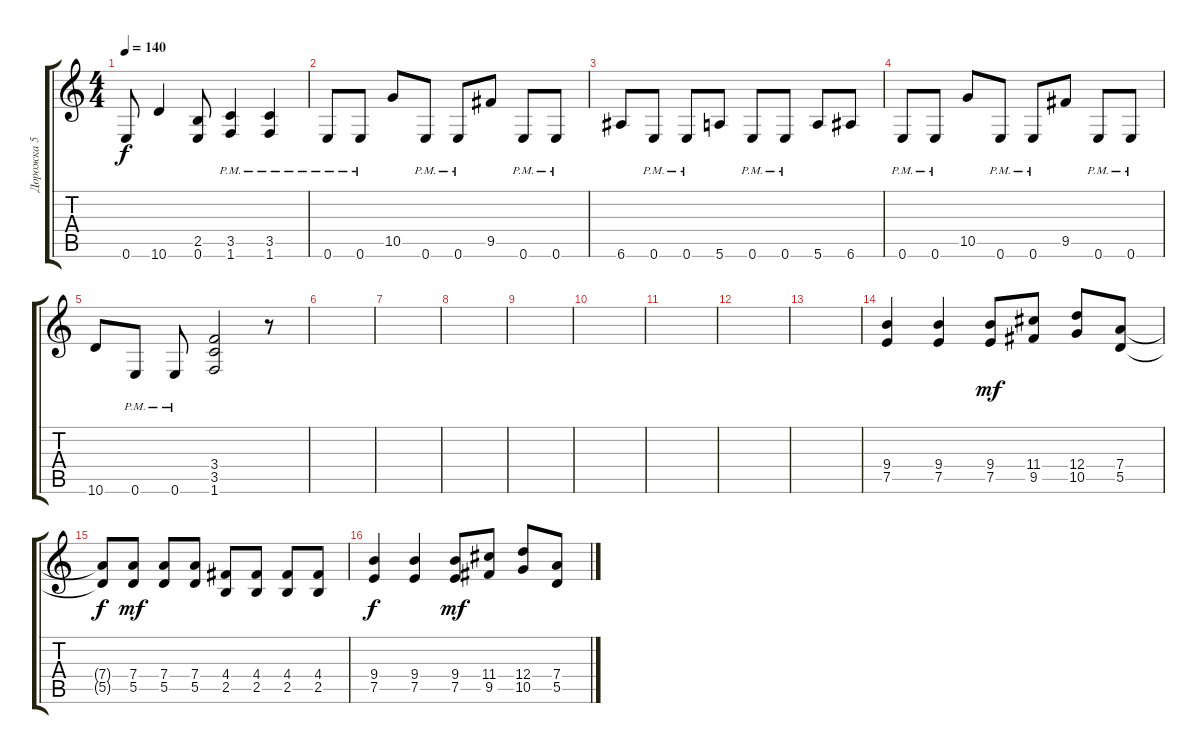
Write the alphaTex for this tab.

\track ("Дорожка 5" "Дорожка 5") {instrument overdrivenguitar}
\staff {score tabs}
\tuning (E4 B3 G3 D3 A2 E2) {hide}
\ts (4 4)
\tempo 140
\clef g2
\ks c
0.6.8{dy f} 10.6.4 (2.5 0.6).8 (3.5{pm} 1.6{pm}).4 (3.5{pm} 1.6{pm}).4 |
0.6{pm}.8 0.6{pm}.8 10.5.8 0.6{pm}.8 0.6{pm}.8 9.5.8 0.6{pm}.8 0.6{pm}.8 |
6.6.8 0.6{pm}.8 0.6{pm}.8 5.6.8 0.6{pm}.8 0.6{pm}.8 5.6.8 6.6.8 |
0.6{pm}.8 0.6{pm}.8 10.5.8 0.6{pm}.8 0.6{pm}.8 9.5.8 0.6{pm}.8 0.6{pm}.8 |
10.6.8 0.6{pm}.8 0.6{pm}.8 (3.4 3.5 1.6).2 r.8 |
|
|
|
|
|
|
|
|
(9.4 7.5).4 (9.4 7.5).4 (9.4 7.5).8{dy mf} (11.4 9.5).8 (12.4 10.5).8 (7.4 5.5).8 |
(7.4{t} 5.5{t}).8{dy f} (7.4 5.5).8{dy mf} (7.4 5.5).8 (7.4 5.5).8 (4.4 2.5).8 (4.4 2.5).8 (4.4 2.5).8 (4.4 2.5).8 |
(9.4 7.5).4{dy f} (9.4 7.5).4 (9.4 7.5).8{dy mf} (11.4 9.5).8 (12.4 10.5).8 (7.4 5.5).8
